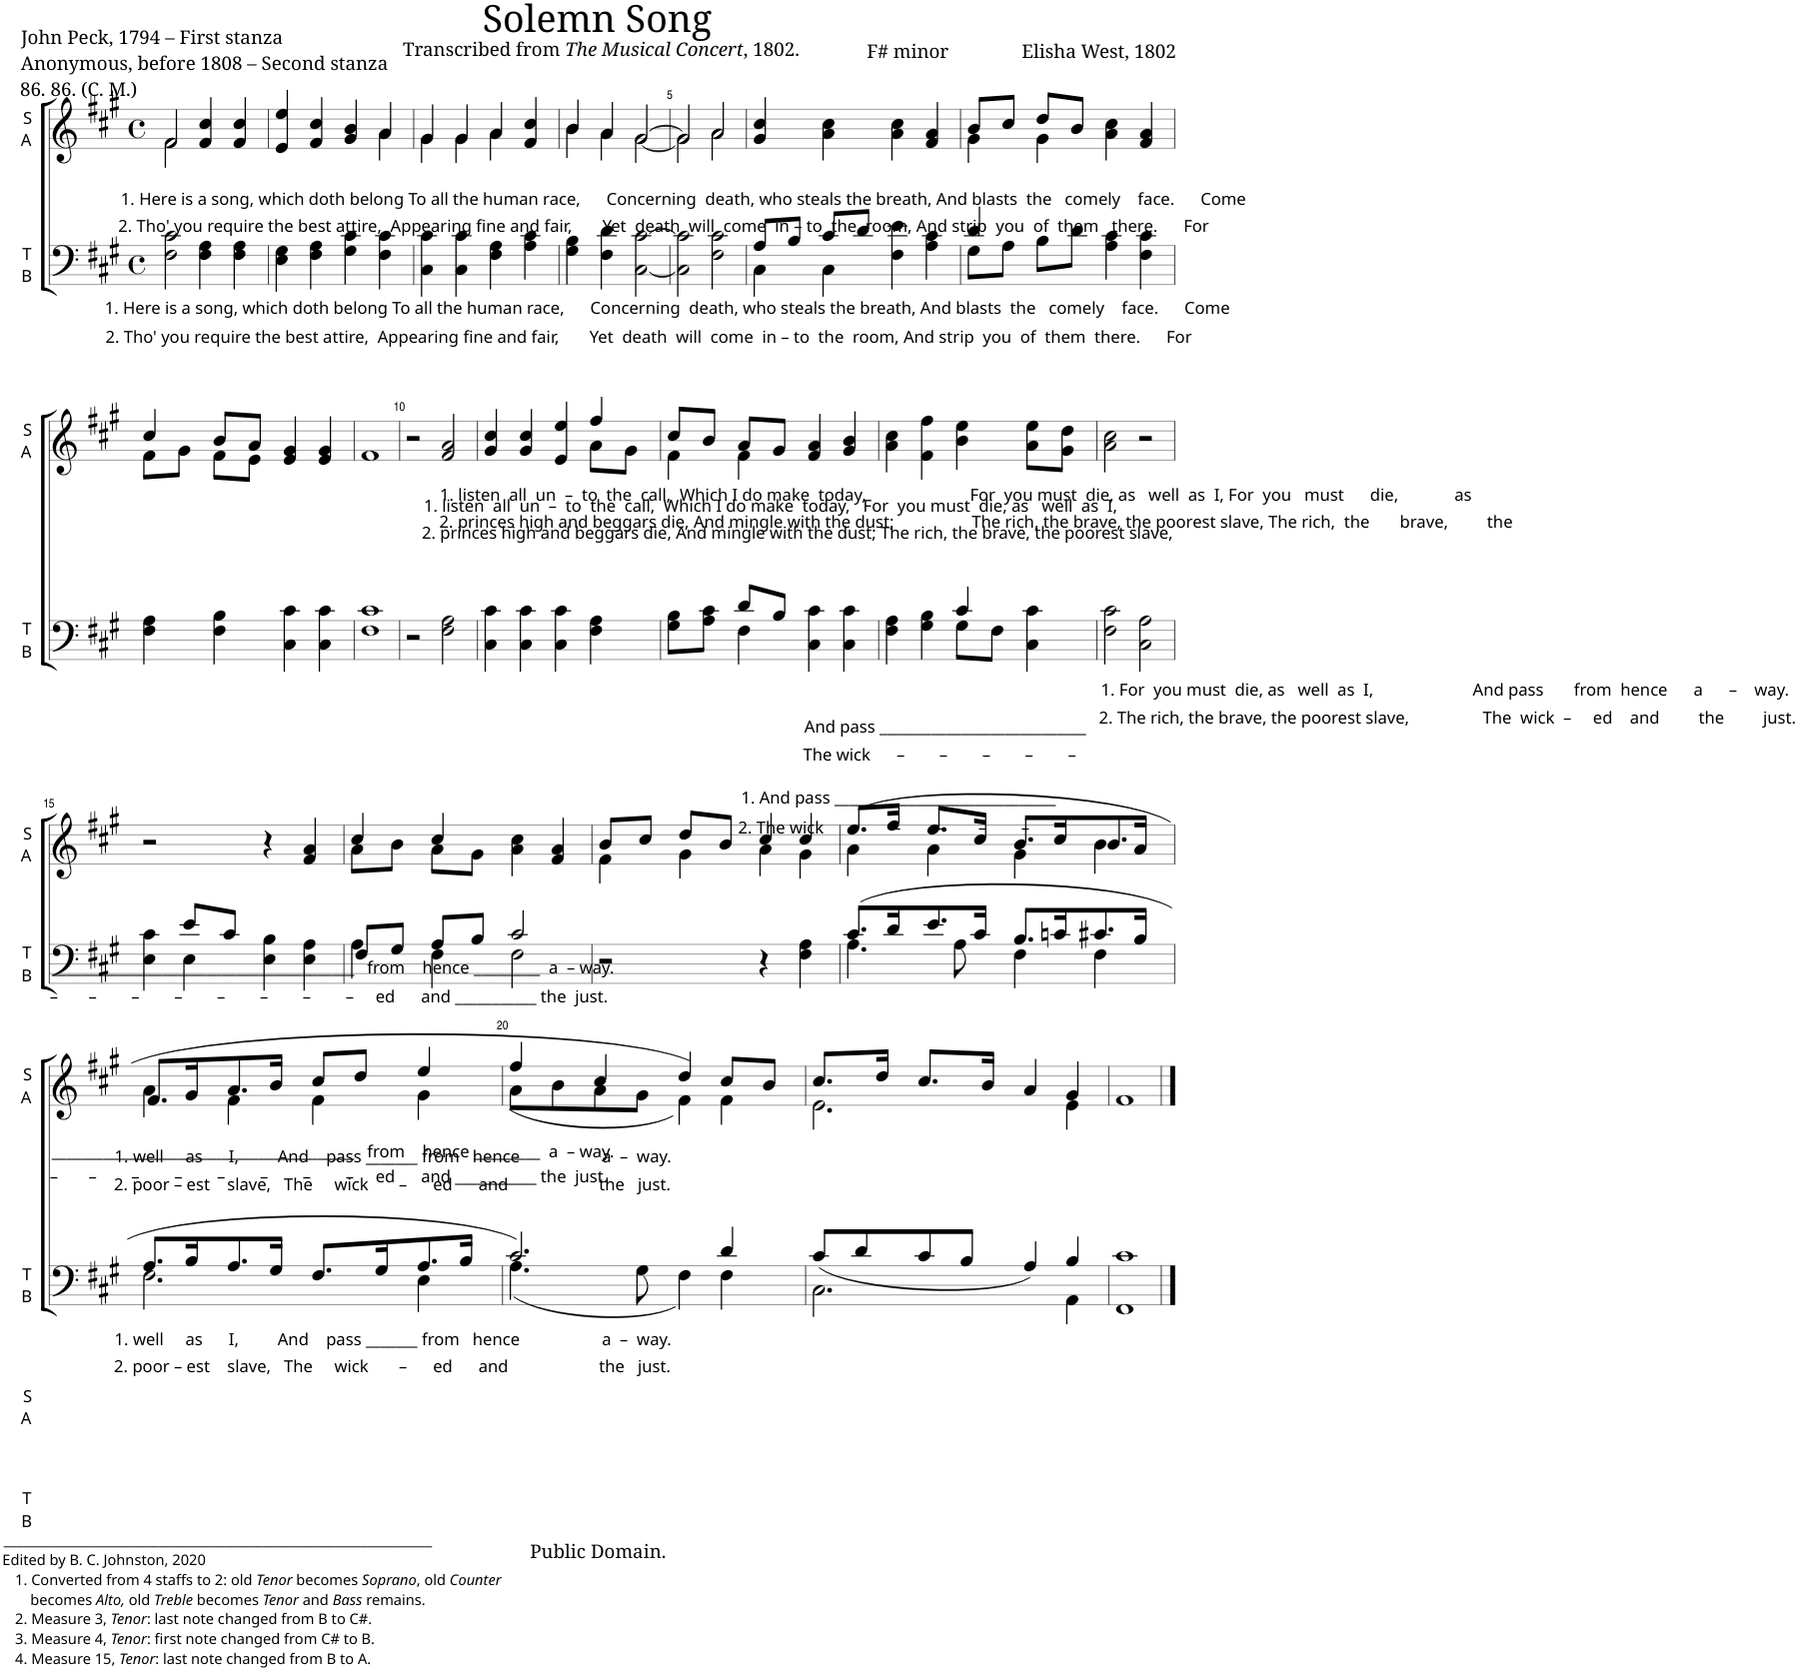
**kern	**kern
*part2	*part1
*staff2	*staff1
*I"T B	*I"S A
*I'T B	*I'S A
*clefF4	*clefG2
*k[f#c#g#]	*k[f#c#g#]
*M4/4	*M4/4
*met(c)	*met(c)
=1	=1
*	*^
!	!LO:TX:b:t=1. Here is a song, which doth belong To all the human race,      Concerning  death, who steals the breath, And blasts  the   comely    face.      Come	!
!	!LO:TX:b:t=2. Tho' you require the best attire,  Appearing fine and fair,       Yet  death  will  come  in – to  the  room, And strip  you  of  them   there.      For	!
!LO:TX:b:t=1. Here is a song, which doth belong To all the human race,      Concerning  death, who steals the breath, And blasts  the   comely    face.      Come	!	!
!LO:TX:b:t=2. Tho' you require the best attire,  Appearing fine and fair,       Yet  death  will  come  in – to  the  room, And strip  you  of  them  there.      For	!	!
2F#\ 2c#\	2f#/	2f#\
4F#\ 4A\	4f#/ 4cc#/	2ryy
4F#\ 4A\	4f#/ 4cc#/	.
=2	=2	=2
4E\ 4G#\	4e/ 4ee/	4ryy
4F#\ 4A\	4f#/ 4cc#/	4ryy
4G#\ 4c#\	4g#/ 4b/	4ryy
4F#\ 4c#\	4a/	4a\
=3	=3	=3
4C#\ 4c#\	4g#/	4g#\
4C#\ 4c#\	4g#/	4g#\
4F#\ 4A\	4a/	4a\
4A\ 4c#\	4f#/ 4cc#/	4ryy
=4	=4	=4
4G#\ 4B\	4b/	4b\
4F#\ 4d\	4a/	4a\
[2C#\ [2c#\	[2g#/	[2g#\
=5	=5	=5
2C#\] 2c#\]	2g#/]	2g#\]
2F#\ 2c#\	2a/	2a\
*	*v	*v
=6	=6
*^	*
8A/L	4C#\	4g#/ 4cc#/
8B/J	.	.
8c#/L	4C#\	4a\ 4cc#\
8d/J	.	.
4F#\ 4e\	2ryy	4a\ 4cc#\
4A\ 4c#\	.	4f#/ 4a/
=7	=7	=7
*	*	*^
4d/	8G#\L	8b/L	4g#\
.	8A\J	8cc#/J	.
8B\L	4ryy	8dd/L	4g#\
8d\J	.	8b/J	.
4A\ 4c#\	2ryy	4a\ 4cc#\	2ryy
4F#\ 4c#\	.	4f#/ 4a/	.
*v	*v	*	*
!!LO:LB:g=z	!!
=8	=8	=8
4F#\ 4A\	4cc#/	8f#\L
.	.	8g#\J
4F#\ 4B\	8b/L	8f#\L
.	8a/J	8e\J
4C#\ 4c#\	4e/ 4g#/	2ryy
4C#\ 4c#\	4e/ 4g#/	.
*	*v	*v
=9	=9
1F# 1c#	1f#
=10	=10
2r	2r
2F#\ 2A\	2f#/ 2a/
=11	=11
*	*^
!	!LO:TX:b:t=1. listen  all  un  –  to  the  call,  Which I do make  today,                        For  you must  die, as   well  as  I, For  you   must      die,             as	!
!	!LO:TX:b:t=2. princes high and beggars die, And mingle with the dust;                  The rich, the brave, the poorest slave, The rich,  the       brave,         the	!
!LO:TX:a:t=1. listen  all  un  –  to  the  call,  Which I do make  today,   For  you must  die, as   well  as  I,	!	!
!LO:TX:a:t=2. princes high and beggars die, And mingle with the dust; The rich, the brave, the poorest slave,	!	!
4C#\ 4c#\	4g#/ 4cc#/	4ryy
4C#\ 4c#\	4g#/ 4cc#/	4ryy
4C#\ 4c#\	4e/ 4ee/	4ryy
4F#\ 4A\	4ff#/	8a\L
.	.	8g#\J
=12	=12	=12
*^	*	*
8G#\ 8B\L	4ryy	8cc#/L	4f#\
8A\ 8c#\J	.	8b/J	.
8d/L	4F#\	8a/L	4f#\
8B/J	.	8g#/J	.
4C#\ 4c#\	2ryy	4f#/ 4a/	2ryy
4C#\ 4c#\	.	4g#/ 4b/	.
*	*	*v	*v
=13	=13	=13
4F#\ 4A\	4ryy	4a\ 4cc#\
4G#\ 4B\	4ryy	4f#\ 4ff#\
4c#/	8G#\L	4b\ 4ee\
.	8F#\J	.
4C#\ 4c#\	4ryy	8a\ 8ee\L
.	.	8g#\ 8dd\J
*v	*v	*
=14	=14
2F#\ 2c#\	2a\ 2cc#\
!LO:TX:b:t=1. For  you must  die, as   well  as  I,                       And pass       from  hence      a      –    way.	!
!LO:TX:b:t=2. The rich, the brave, the poorest slave,                 The  wick  –     ed    and         the         just.	!
2C#\ 2A\	2r
!!LO:LB:g=z
=15	=15
*^	*
4E\ 4c#\	4ryy	2r
8e/L	4E\	.
8c#/J	.	.
4E\ 4B\	2ryy	4r
4E\ 4A\	.	4f#/ 4a/
=16	=16	=16
*	*	*^
8F#/L	4A\	4cc#/	8a\L
8G#/J	.	.	8b\J
8A/L	4F#\	4cc#/	8a\L
8B/J	.	.	8g#\J
2c#/	2F#\	4a\ 4cc#\	2ryy
.	.	4f#/ 4a/	.
*v	*v	*	*
=17	=17	=17
2r	8b/L	4f#\
.	8cc#/J	.
.	8dd/L	4g#\
.	8b/J	.
4r	4cc#/	4a\
!	!LO:TX:a:t=The wick      –        –        –        –        –	!
!	!LO:TX:a:t=And pass ____________________________	!
!LO:TX:a:t=1. And pass ______________________________	!	!
!LO:TX:a:t=2. The wick      –        –        –        –        –	!	!
4F#\ 4A\	4cc#/	4g#\
=18	=18	=18
*^	*	*
(8.c#/L	4.A\	(8.ee/L	4a\
16d/K	.	16ff#/Jk	.
8.e/	.	8.ee/L	4a\
.	8A\	.	.
16c#/Jk	.	16cc#/Jk	.
8.B/L	4F#\	8.b/L	4g#\
16cn/K	.	16cc#/K	.
8.c#X/	4F#\	8.b/	4b\
16B/Jk	.	16a/Jk	.
!!LO:LB:g=z	!!
=19	=19	=19	=19
!	!	!LO:TX:a:t=–       –        –        –        –        –        –        –     ed      and ___________ the  just.	!
!	!	!LO:TX:a:t=_________________________________________   from    hence _________  a  – way.	!
!	!	!LO:TX:b:t=1. well     as      I,         And    pass _______ from   hence                   a  –  way.	!
!	!	!LO:TX:b:t=2. poor – est    slave,   The     wick       –      ed      and                     the   just.	!
!LO:TX:b:t=__________________________________________________________________	!	!	!
!LO:TX:b:t=Edited by B. C. Johnston, 2020	!	!	!
!LO:TX:b:t=1. Converted from 4 staffs to 2&colon; old	!	!	!
!LO:TX:b:i:t=Tenor	!	!	!
!LO:TX:b:t=becomes	!	!	!
!LO:TX:b:i:t=Soprano	!	!	!
!LO:TX:b:t=, old	!	!	!
!LO:TX:b:i:t=Counter	!	!	!
!LO:TX:b:t=becomes	!	!	!
!LO:TX:b:i:t=Alto,	!	!	!
!LO:TX:b:t=old	!	!	!
!LO:TX:b:i:t=Treble	!	!	!
!LO:TX:b:t=becomes	!	!	!
!LO:TX:b:i:t=Tenor	!	!	!
!LO:TX:b:t=and	!	!	!
!LO:TX:b:i:t=Bass	!	!	!
!LO:TX:b:t=remains.	!	!	!
!LO:TX:b:t=2. Measure 3,	!	!	!
!LO:TX:b:i:t=Tenor	!	!	!
!LO:TX:b:t=&colon; last note changed from B to C#.	!	!	!
!LO:TX:b:t=3. Measure 4,	!	!	!
!LO:TX:b:i:t=Tenor	!	!	!
!LO:TX:b:t=&colon; first note changed from C# to B.	!	!	!
!LO:TX:b:t=4. Measure 15,	!	!	!
!LO:TX:b:i:t=Tenor	!	!	!
!LO:TX:b:t=&colon; last note changed from B to A.	!	!	!
!LO:TX:a:t=_________________________________________   from    hence _________  a  – way.	!	!	!
!LO:TX:a:t=–       –        –        –        –        –        –        –     ed      and ___________ the  just.	!	!	!
!LO:TX:b:t=1. well     as      I,         And    pass _______ from   hence                   a  –  way.	!	!	!
!LO:TX:b:t=2. poor – est    slave,   The     wick       –      ed      and                     the   just.	!	!	!
8.A/L	2.F#\	8.f#/L	4a\
16B/K	.	16g#/K	.
8.A/	.	8.a/	4f#\
16G#/Jk	.	16b/Jk	.
8.F#/L	.	8cc#/L	4f#\
.	.	8dd/J	.
16G#/K	.	.	.
8.A/	4E\	4ee/	4g#\
16B/Jk	.	.	.
=20	=20	=20	=20
2.c#/)	(4.A\	4ff#/	(8a\L
.	.	.	8b\
.	.	4cc#/	8a\
.	8G#\	.	8g#\J
.	4F#\)	4dd/)	4f#\)
4d/	4F#\	8cc#/L	4f#\
.	.	8b/J	.
=21	=21	=21	=21
(<8c#/L	2.C#\	8.cc#/L	2.e\
8d/	.	.	.
.	.	16dd/Jk	.
8c#/	.	8.cc#/L	.
8B/J	.	.	.
.	.	16b/Jk	.
4A/)	.	4a/	.
4B/	4AA\	4g#/	4e\
*v	*v	*	*
*	*v	*v
=22	=22
1FF# 1c#	1f#
==	==
*-	*-
